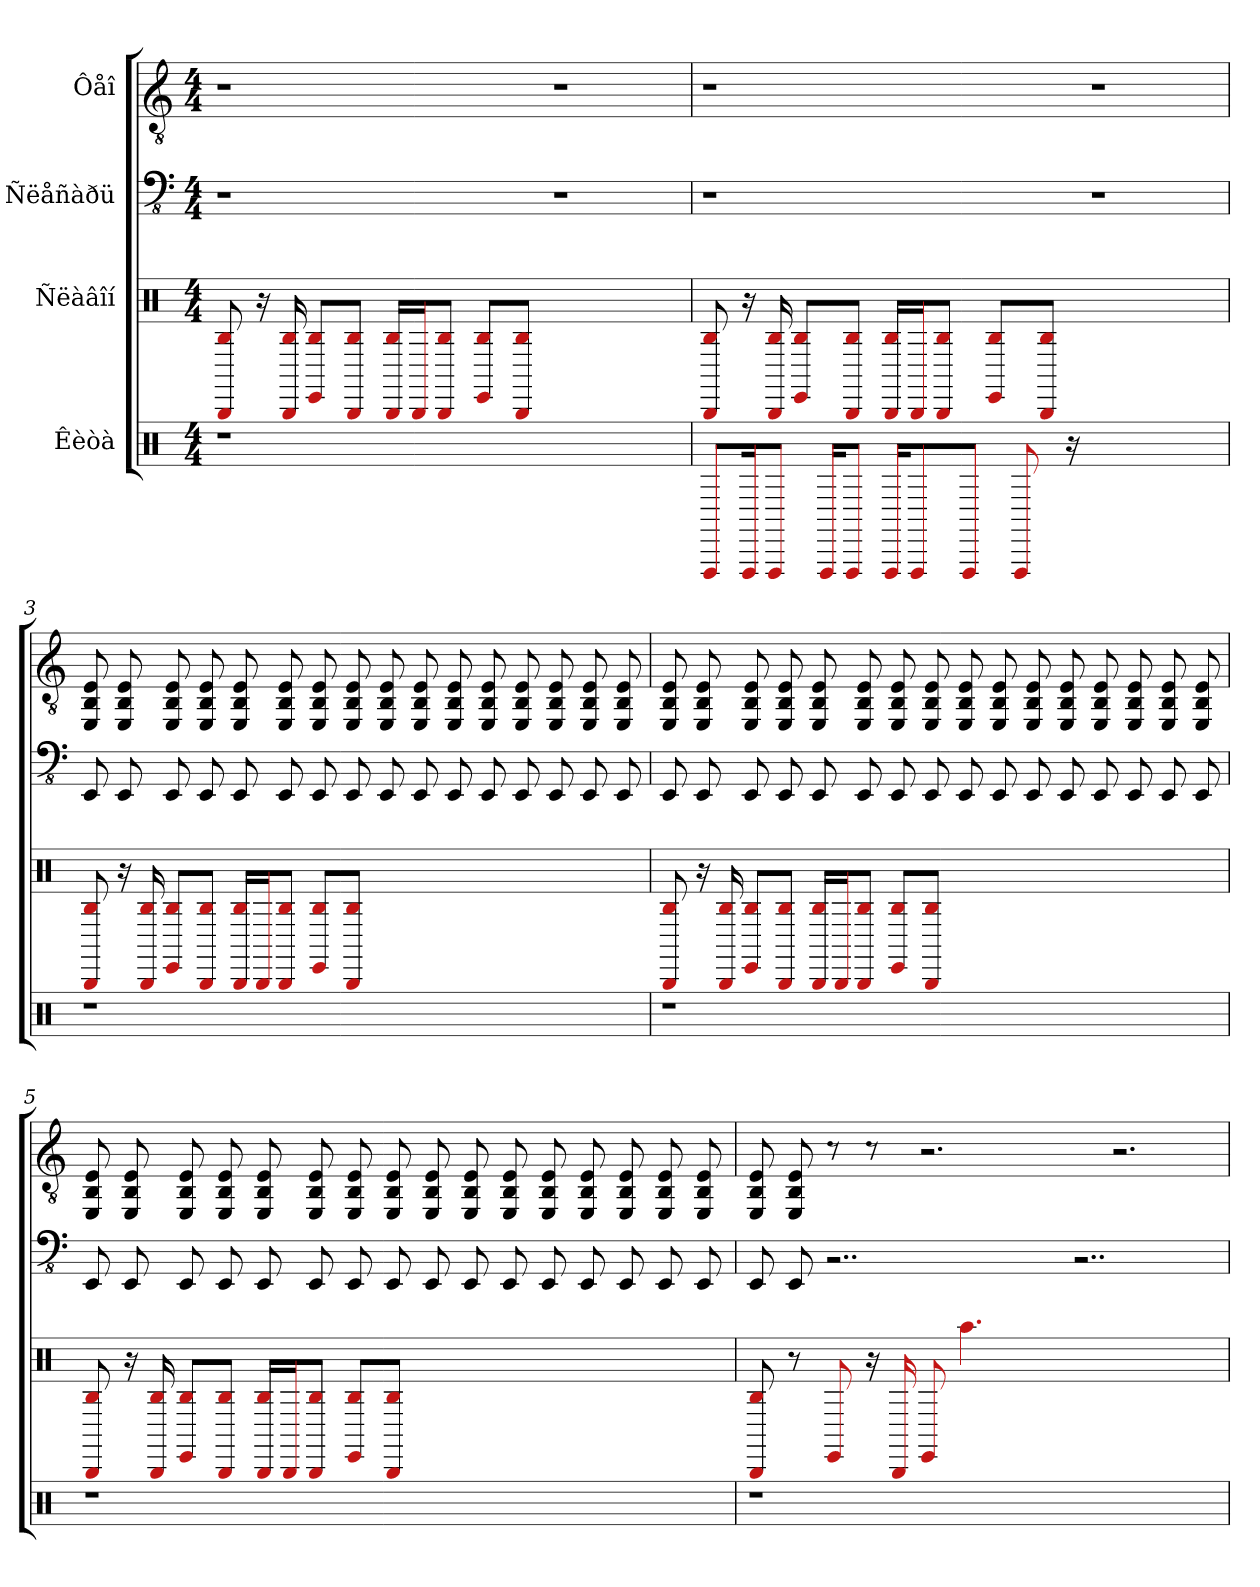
**kern	**kern	**kern	**kern
*part4	*part3	*part2	*part1
*staff4	*staff3	*staff2	*staff1
*I"Êèòà	*I"Ñëàâîí	*I"Ñëåñàðü	*I"Ôåî
*	*	*stria4	*stria6
*clefX	*clefX	*clefFv4	*clefGv2
*k[]	*k[]	*k[]	*k[]
*M4/4	*M4/4	*M4/4	*M4/4
*MM105	*MM105	*MM105	*MM105
=1	=1	=1	=1
1r	8B 8BBB	1r	1r
.	16r	.	.
.	16B 16BBB	.	.
.	8B/ 8EE/L	.	.
.	8B/ 8BBB/J	.	.
.	16B/ 16BBB/LL	.	.
.	16BBB/J	.	.
.	8B/ 8BBB/J	.	.
.	8B/ 8EE/L	.	.
.	8B/ 8BBB/J	.	.
1ryy	1ryy	1r	1r
=2	=2	=2	=2
8FFF/L	8B 8BBB	1r	1r
16FFF#/K	16r	.	.
8FFF/J	16B 16BBB	.	.
.	8B/ 8EE/L	.	.
16FFF/KL	.	.	.
8FFF/J	8B/ 8BBB/J	.	.
16FFF#/KL	16B/ 16BBB/LL	.	.
8FFF/	16BBB/J	.	.
.	8B/ 8BBB/J	.	.
8FFF/J	.	.	.
.	8B/ 8EE/L	.	.
8FFF	.	.	.
.	8B/ 8BBB/J	.	.
16r	.	.	.
1ryy	1ryy	1r	1r
=3	=3	=3	=3
1r	8B 8BBB	8EEE	8E 8BB 8EE
.	16r	8EEE	8E 8BB 8EE
.	16B 16BBB	.	.
.	8B/ 8EE/L	8EEE	8E 8BB 8EE
.	8B/ 8BBB/J	8EEE	8E 8BB 8EE
.	16B/ 16BBB/LL	8EEE	8E 8BB 8EE
.	16BBB/J	.	.
.	8B/ 8BBB/J	8EEE	8E 8BB 8EE
.	8B/ 8EE/L	8EEE	8E 8BB 8EE
.	8B/ 8BBB/J	8EEE	8E 8BB 8EE
1ryy	1ryy	8EEE	8E 8BB 8EE
.	.	8EEE	8E 8BB 8EE
.	.	8EEE	8E 8BB 8EE
.	.	8EEE	8E 8BB 8EE
.	.	8EEE	8E 8BB 8EE
.	.	8EEE	8E 8BB 8EE
.	.	8EEE	8E 8BB 8EE
.	.	8EEE	8E 8BB 8EE
=4	=4	=4	=4
1r	8B 8BBB	8EEE	8E 8BB 8EE
.	16r	8EEE	8E 8BB 8EE
.	16B 16BBB	.	.
.	8B/ 8EE/L	8EEE	8E 8BB 8EE
.	8B/ 8BBB/J	8EEE	8E 8BB 8EE
.	16B/ 16BBB/LL	8EEE	8E 8BB 8EE
.	16BBB/J	.	.
.	8B/ 8BBB/J	8EEE	8E 8BB 8EE
.	8B/ 8EE/L	8EEE	8E 8BB 8EE
.	8B/ 8BBB/J	8EEE	8E 8BB 8EE
1ryy	1ryy	8EEE	8E 8BB 8EE
.	.	8EEE	8E 8BB 8EE
.	.	8EEE	8E 8BB 8EE
.	.	8EEE	8E 8BB 8EE
.	.	8EEE	8E 8BB 8EE
.	.	8EEE	8E 8BB 8EE
.	.	8EEE	8E 8BB 8EE
.	.	8EEE	8E 8BB 8EE
=5	=5	=5	=5
1r	8B 8BBB	8EEE	8E 8BB 8EE
.	16r	8EEE	8E 8BB 8EE
.	16B 16BBB	.	.
.	8B/ 8EE/L	8EEE	8E 8BB 8EE
.	8B/ 8BBB/J	8EEE	8E 8BB 8EE
.	16B/ 16BBB/LL	8EEE	8E 8BB 8EE
.	16BBB/J	.	.
.	8B/ 8BBB/J	8EEE	8E 8BB 8EE
.	8B/ 8EE/L	8EEE	8E 8BB 8EE
.	8B/ 8BBB/J	8EEE	8E 8BB 8EE
1ryy	1ryy	8EEE	8E 8BB 8EE
.	.	8EEE	8E 8BB 8EE
.	.	8EEE	8E 8BB 8EE
.	.	8EEE	8E 8BB 8EE
.	.	8EEE	8E 8BB 8EE
.	.	8EEE	8E 8BB 8EE
.	.	8EEE	8E 8BB 8EE
.	.	8EEE	8E 8BB 8EE
=6	=6	=6	=6
1r	8B 8BBB	8EEE	8E 8BB 8EE
.	8r	8EEE	8E 8BB 8EE
.	8EE	2..r	8r
.	16r	.	8r
.	16BBB	.	.
.	8EE	.	2.r
.	4.aa#	.	.
1ryy	1ryy	.	.
.	.	2..r	.
.	.	.	2.r
=	=	=	=
*-	*-	*-	*-
